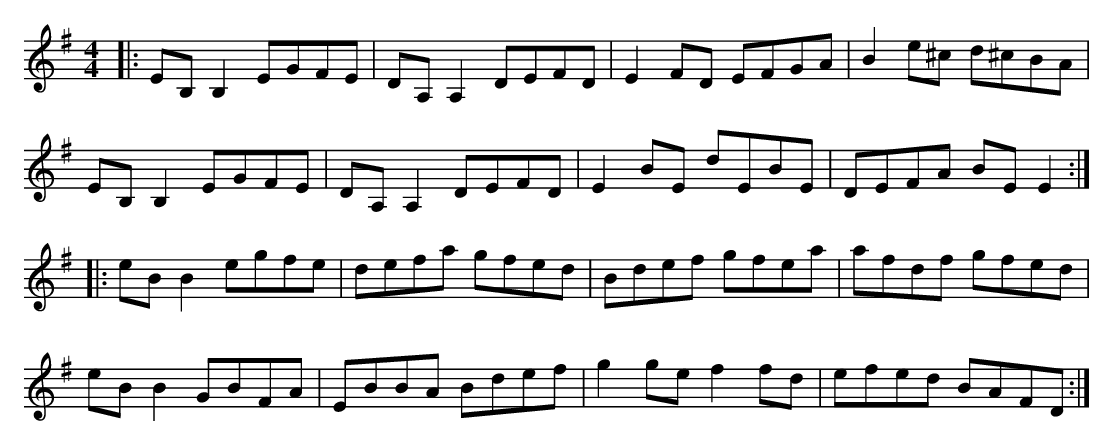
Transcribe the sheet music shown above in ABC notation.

X:1
M:4/4
K:Emin
|:EB,B,2 EGFE|DA, A,2 DEFD|E2 FD EFGA|B2 e^c d^cBA|
EB,B,2 EGFE|DA, A,2 DEFD|E2 BE dEBE|DEFA BE E2:|
|:eBB2 egfe|defa gfed|Bdef gfea|afdf gfed|
eBB2 GBFA|EBBA Bdef|g2ge f2fd|efed BAFD:|
